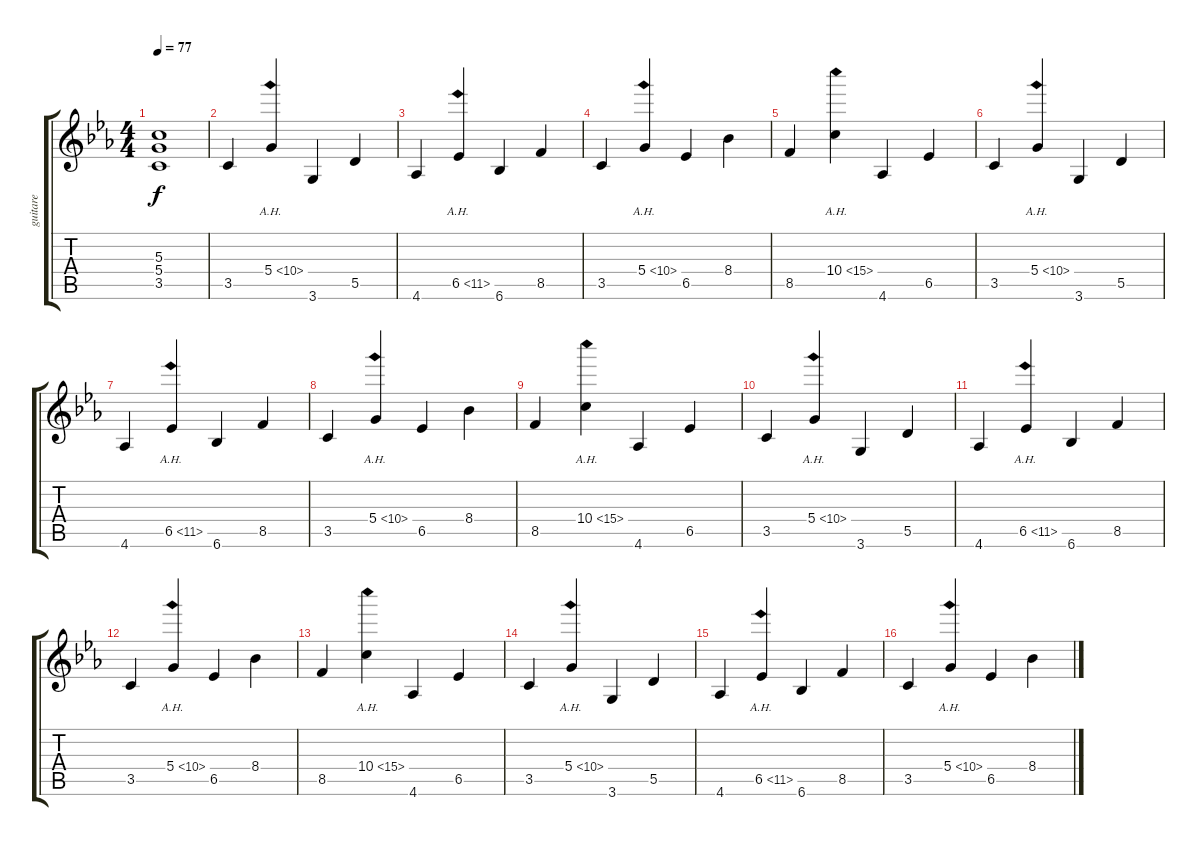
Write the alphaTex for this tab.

\track ("guitare" "guitare") {instrument distortionguitar}
\staff {score tabs}
\tuning (E4 B3 G3 D3 A2 E2) {hide}
\ts (4 4)
\tempo 77
\clef g2
\ks cminor
(5.3{t} 5.4{t} 3.5{t}).1{dy f} |
3.5.4 5.4{ah 5}.4 3.6.4 5.5.4 |
4.6.4 6.5{ah 5}.4 6.6.4 8.5.4 |
3.5.4 5.4{ah 5}.4 6.5.4 8.4.4 |
8.5.4 10.4{ah 5}.4 4.6.4 6.5.4 |
3.5.4 5.4{ah 5}.4 3.6.4 5.5.4 |
4.6.4 6.5{ah 5}.4 6.6.4 8.5.4 |
3.5.4 5.4{ah 5}.4 6.5.4 8.4.4 |
8.5.4 10.4{ah 5}.4 4.6.4 6.5.4 |
3.5.4 5.4{ah 5}.4 3.6.4 5.5.4 |
4.6.4 6.5{ah 5}.4 6.6.4 8.5.4 |
3.5.4 5.4{ah 5}.4 6.5.4 8.4.4 |
8.5.4 10.4{ah 5}.4 4.6.4 6.5.4 |
3.5.4 5.4{ah 5}.4 3.6.4 5.5.4 |
4.6.4 6.5{ah 5}.4 6.6.4 8.5.4 |
3.5.4 5.4{ah 5}.4 6.5.4 8.4.4
